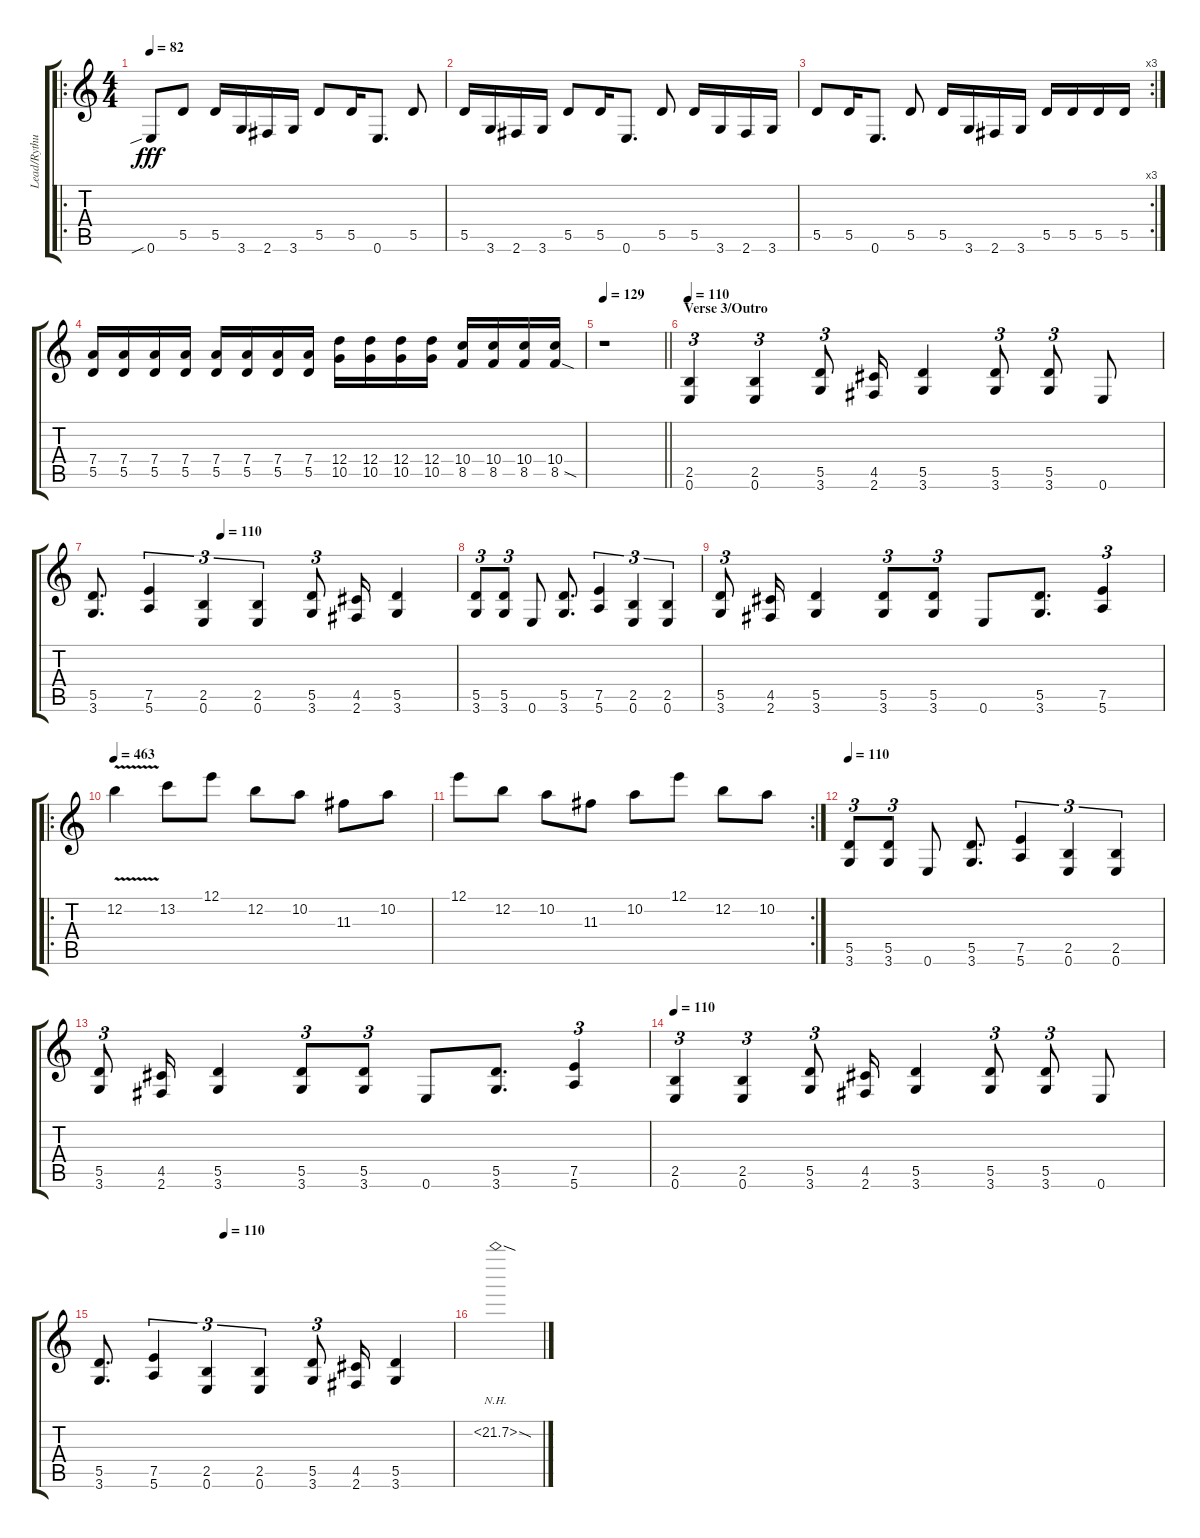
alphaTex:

\track ("Lead/Rythum" "Lead/Rythu") {instrument overdrivenguitar}
\staff {score tabs}
\tuning (E4 B3 G3 D3 A2 E2) {hide}
\ro
\ts (4 4)
\tempo 82
\clef g2
\ks c
0.6{sib}.8{dy fff} 5.5.8 5.5.16 3.6.16 2.6.16 3.6.16 5.5.8 5.5.16 0.6.8{d} 5.5.8 |
5.5.16 3.6.16 2.6.16 3.6.16 5.5.8 5.5.16 0.6.8{d} 5.5.8 5.5.16 3.6.16 2.6.16 3.6.16 |
\rc 3
5.5.8 5.5.16 0.6.8{d} 5.5.8 5.5.16 3.6.16 2.6.16 3.6.16 5.5.16 5.5.16 5.5.16 5.5.16 |
(7.4 5.5).16 (7.4 5.5).16 (7.4 5.5).16 (7.4 5.5).16 (7.4 5.5).16 (7.4 5.5).16 (7.4 5.5).16 (7.4 5.5).16 (12.4 10.5).16 (12.4 10.5).16 (12.4 10.5).16 (12.4 10.5).16 (10.4 8.5).16 (10.4 8.5).16 (10.4 8.5).16 (10.4 8.5{sod}).16 |
\tempo 129
\barLineRight lightlight
r.1 |
\section ("" "Verse 3/Outro")
\tempo 110
(2.5 0.6).4{tu (3 2)} (2.5 0.6).4{tu (3 2)} (5.5 3.6).8{tu (3 2)} (4.5 2.6).16 (5.5 3.6).4 (5.5 3.6).8{tu (3 2)} (5.5 3.6).8{tu (3 2)} 0.6.8 |
\tempo (110 0.3541666666666667)
(5.5 3.6).8{d} (7.5 5.6).4{tu (3 2)} (2.5 0.6).4{tu (3 2)} (2.5 0.6).4{tu (3 2)} (5.5 3.6).8{tu (3 2)} (4.5 2.6).16 (5.5 3.6).4 |
(5.5 3.6).8{tu (3 2)} (5.5 3.6).8{tu (3 2)} 0.6.8 (5.5 3.6).8{d} (7.5 5.6).4{tu (3 2)} (2.5 0.6).4{tu (3 2)} (2.5 0.6).4{tu (3 2)} |
(5.5 3.6).8{tu (3 2)} (4.5 2.6).16 (5.5 3.6).4 (5.5 3.6).8{tu (3 2)} (5.5 3.6).8{tu (3 2)} 0.6.8 (5.5 3.6).8{d} (7.5 5.6).4{tu (3 2)} |
\ro
\tempo 463
12.2{v}.4 13.2.8 12.1.8 12.2.8 10.2.8 11.3.8 10.2.8 |
\rc 2
12.1.8 12.2.8 10.2.8 11.3.8 10.2.8 12.1.8 12.2.8 10.2.8 |
\tempo 110
(5.5 3.6).8{tu (3 2)} (5.5 3.6).8{tu (3 2)} 0.6.8 (5.5 3.6).8{d} (7.5 5.6).4{tu (3 2)} (2.5 0.6).4{tu (3 2)} (2.5 0.6).4{tu (3 2)} |
(5.5 3.6).8{tu (3 2)} (4.5 2.6).16 (5.5 3.6).4 (5.5 3.6).8{tu (3 2)} (5.5 3.6).8{tu (3 2)} 0.6.8 (5.5 3.6).8{d} (7.5 5.6).4{tu (3 2)} |
\tempo 110
(2.5 0.6).4{tu (3 2)} (2.5 0.6).4{tu (3 2)} (5.5 3.6).8{tu (3 2)} (4.5 2.6).16 (5.5 3.6).4 (5.5 3.6).8{tu (3 2)} (5.5 3.6).8{tu (3 2)} 0.6.8 |
\tempo (110 0.3541666666666667)
(5.5 3.6).8{d} (7.5 5.6).4{tu (3 2)} (2.5 0.6).4{tu (3 2)} (2.5 0.6).4{tu (3 2)} (5.5 3.6).8{tu (3 2)} (4.5 2.6).16 (5.5 3.6).4 |
21.2{nh sod}.1
